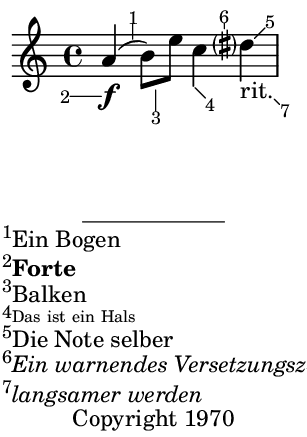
%% Generated by lilypond-book
%% Options: [exampleindent=10.16\mm,indent=0\mm,line-width=160\mm,paper-height=845.047\pt,paper-width=597.508\pt,papersize="a8",quote,ragged-right]
\include "lilypond-book-preamble.ly"


% ****************************************************************
% Start cut-&-pastable-section
% ****************************************************************

#(ly:set-option 'eps-box-padding 3.000000)



\paper {
  #(set-paper-size "a8")
  indent = 0\mm
  ragged-right = ##t
}

\layout {
  
}




% ****************************************************************
% ly snippet:
% ****************************************************************
\sourcefileline 1300
\book {
  \header { copyright = \markup { "Copyright 1970" } }
  \relative {
    a'4-\footnote #'(-3 . 0) \markup { \bold Forte } \f
    -\footnote #'(0 . 1.5) \markup { Ein Bogen } (
    b8)-\footnote #'(0 . -2) \markup { Balken } [ e]
    \single\footnote #'(1 . -1)
      \markup  { \teeny { Das ist ein Hals } } Stem
    c4
    \single\footnote #'(0 . 0.5)
      \markup \italic { Ein warnendes Versetzungszeichen } AccidentalCautionary
    \footnote #'(1 . 1) "Die Note selber"
    dis?4-\footnote #'(0.5 . -0.5) \markup \italic { langsamer werden }
         _"rit."
  }
}


% ****************************************************************
% end ly snippet
% ****************************************************************
